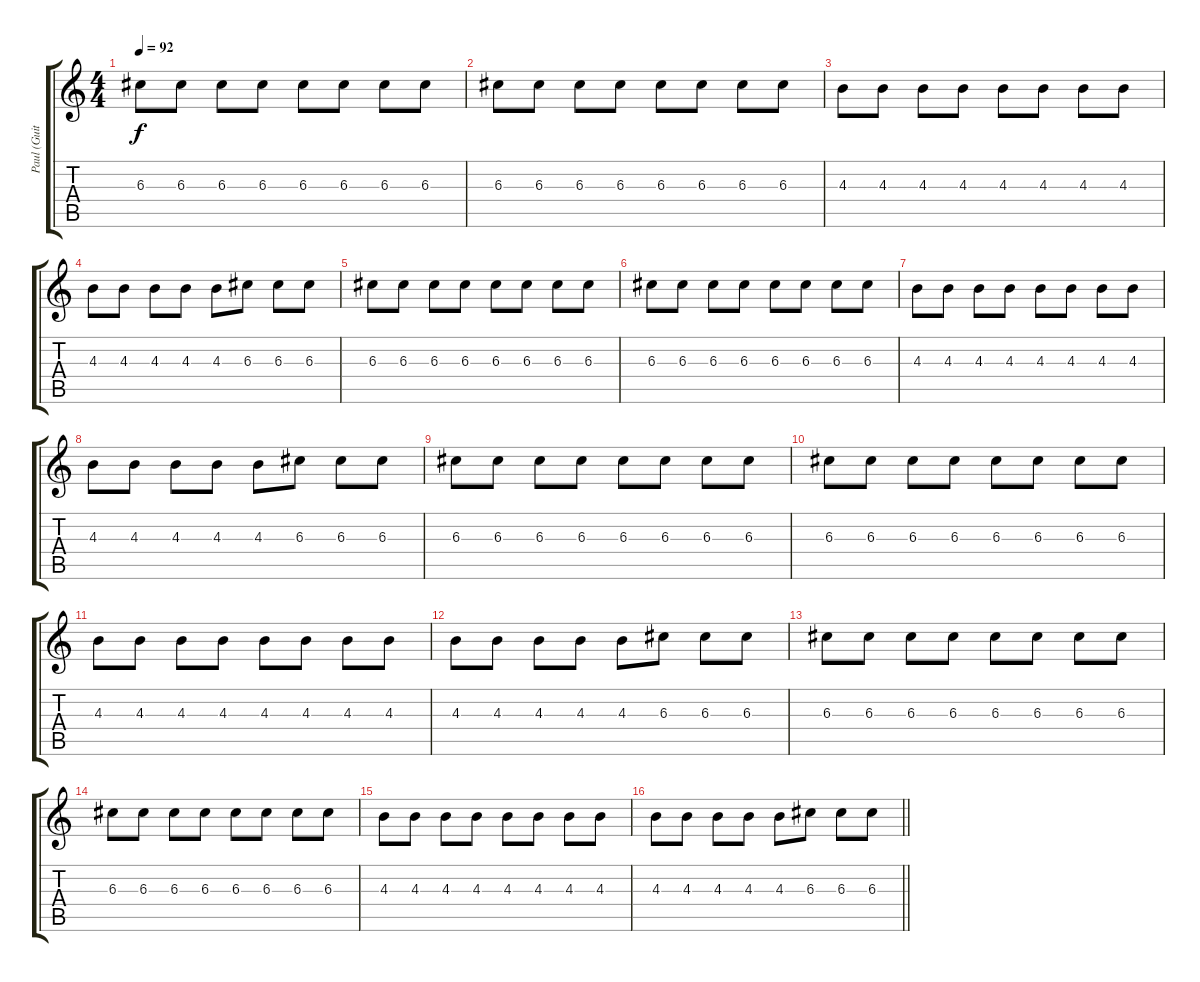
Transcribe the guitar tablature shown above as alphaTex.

\track ("Paul (Guitar 1)" "Paul (Guit") {instrument distortionguitar}
\staff {score tabs}
\tuning (E4 B3 G3 D3 A2 E2) {hide}
\ts (4 4)
\tempo 92
\clef g2
\ks c
6.3.8{dy f} 6.3.8 6.3.8 6.3.8 6.3.8 6.3.8 6.3.8 6.3.8 |
6.3.8 6.3.8 6.3.8 6.3.8 6.3.8 6.3.8 6.3.8 6.3.8 |
4.3.8 4.3.8 4.3.8 4.3.8 4.3.8 4.3.8 4.3.8 4.3.8 |
4.3.8 4.3.8 4.3.8 4.3.8 4.3.8 6.3.8 6.3.8 6.3.8 |
6.3.8 6.3.8 6.3.8 6.3.8 6.3.8 6.3.8 6.3.8 6.3.8 |
6.3.8 6.3.8 6.3.8 6.3.8 6.3.8 6.3.8 6.3.8 6.3.8 |
4.3.8 4.3.8 4.3.8 4.3.8 4.3.8 4.3.8 4.3.8 4.3.8 |
4.3.8 4.3.8 4.3.8 4.3.8 4.3.8 6.3.8 6.3.8 6.3.8 |
6.3.8 6.3.8 6.3.8 6.3.8 6.3.8 6.3.8 6.3.8 6.3.8 |
6.3.8 6.3.8 6.3.8 6.3.8 6.3.8 6.3.8 6.3.8 6.3.8 |
4.3.8 4.3.8 4.3.8 4.3.8 4.3.8 4.3.8 4.3.8 4.3.8 |
4.3.8 4.3.8 4.3.8 4.3.8 4.3.8 6.3.8 6.3.8 6.3.8 |
6.3.8 6.3.8 6.3.8 6.3.8 6.3.8 6.3.8 6.3.8 6.3.8 |
6.3.8 6.3.8 6.3.8 6.3.8 6.3.8 6.3.8 6.3.8 6.3.8 |
4.3.8 4.3.8 4.3.8 4.3.8 4.3.8 4.3.8 4.3.8 4.3.8 |
\barLineRight lightlight
4.3.8 4.3.8 4.3.8 4.3.8 4.3.8 6.3.8 6.3.8 6.3.8
